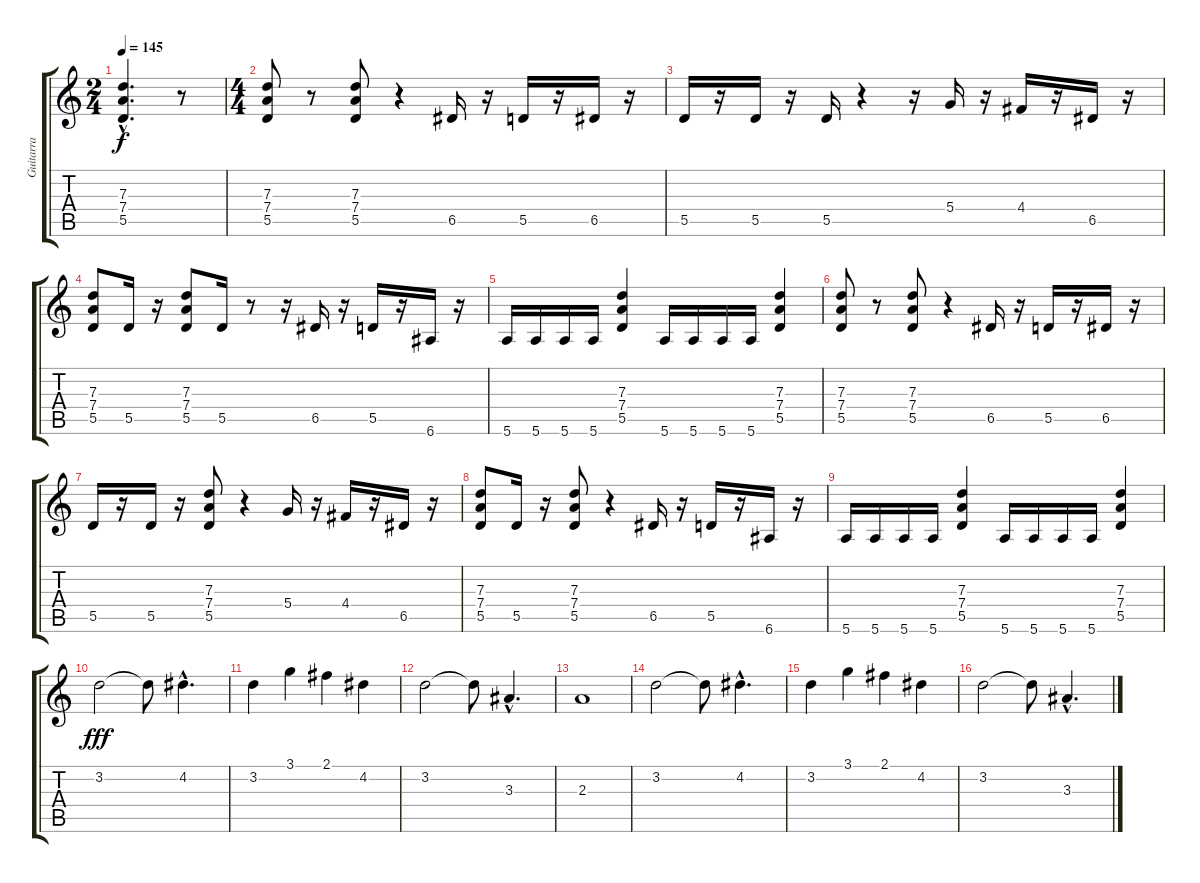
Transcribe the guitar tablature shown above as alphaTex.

\track ("Guitarra" "Guitarra") {instrument overdrivenguitar}
\staff {score tabs}
\tuning (E4 B3 G3 D3 A2 E2) {hide}
\ts (2 4)
\tempo 145
\clef g2
\ks c
(7.3{hac} 7.4{hac} 5.5{hac}).4{d dy f} r.8 |
\ts (4 4)
(7.3 7.4 5.5).8 r.8 (7.3 7.4 5.5).8 r.4 6.5.16 r.16 5.5.16 r.16 6.5.16 r.16 |
5.5.16 r.16 5.5.16 r.16 5.5.16 r.4 r.16 5.4.16 r.16 4.4.16 r.16 6.5.16 r.16 |
(7.3 7.4 5.5).8 5.5.16 r.16 (7.3 7.4 5.5).8 5.5.16 r.8 r.16 6.5.16 r.16 5.5.16 r.16 6.6.16 r.16 |
5.6.16 5.6.16 5.6.16 5.6.16 (7.3 7.4 5.5).4 5.6.16 5.6.16 5.6.16 5.6.16 (7.3 7.4 5.5).4 |
(7.3 7.4 5.5).8 r.8 (7.3 7.4 5.5).8 r.4 6.5.16 r.16 5.5.16 r.16 6.5.16 r.16 |
5.5.16 r.16 5.5.16 r.16 (7.3 7.4 5.5).8 r.4 5.4.16 r.16 4.4.16 r.16 6.5.16 r.16 |
(7.3 7.4 5.5).8 5.5.16 r.16 (7.3 7.4 5.5).8 r.4 6.5.16 r.16 5.5.16 r.16 6.6.16 r.16 |
5.6.16 5.6.16 5.6.16 5.6.16 (7.3 7.4 5.5).4 5.6.16 5.6.16 5.6.16 5.6.16 (7.3 7.4 5.5).4 |
3.2.2{dy fff} 3.2{t}.8 4.2{hac}.4{d} |
3.2.4 3.1.4 2.1.4 4.2.4 |
3.2.2 3.2{t}.8 3.3{hac}.4{d} |
2.3.1 |
3.2.2 3.2{t}.8 4.2{hac}.4{d} |
3.2.4 3.1.4 2.1.4 4.2.4 |
3.2.2 3.2{t}.8 3.3{hac}.4{d}
